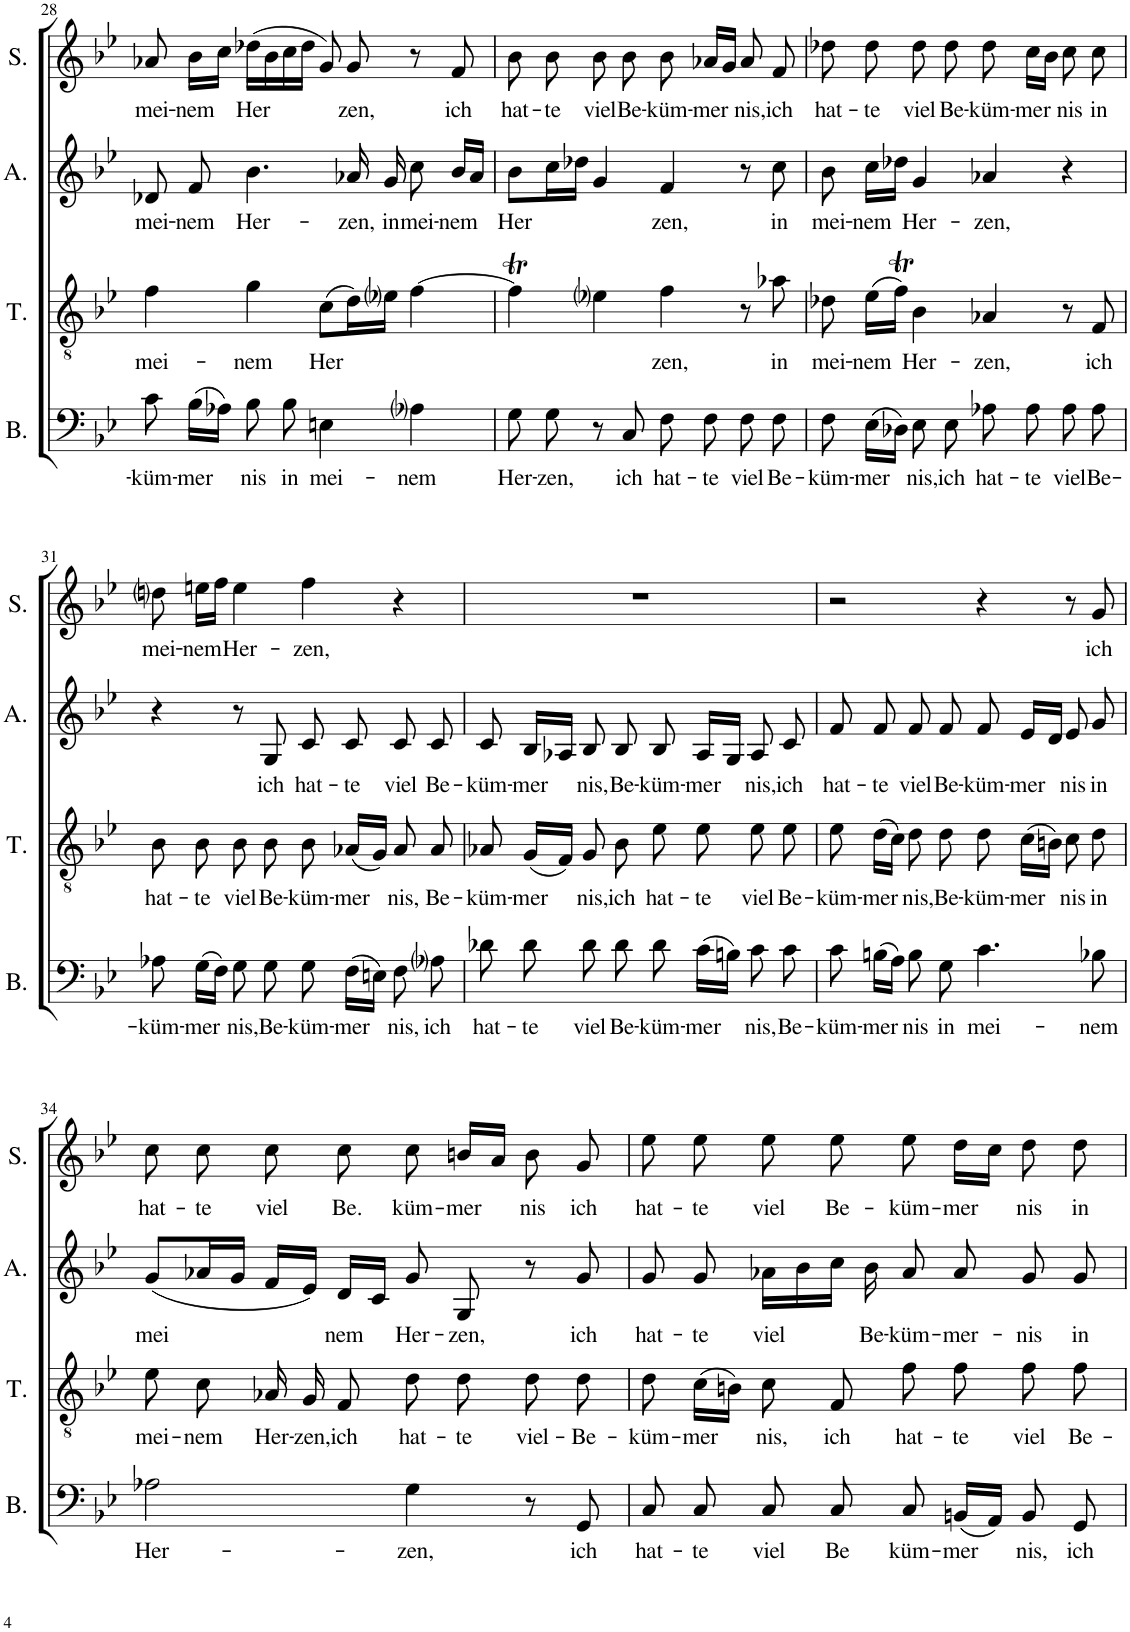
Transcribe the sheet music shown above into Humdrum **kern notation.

**kern	**text	**kern	**text	**kern	**text	**kern	**text
*part4	*part4	*part3	*part3	*part2	*part2	*part1	*part1
*staff4	*staff4	*staff3	*staff3	*staff2	*staff2	*staff1	*staff1
*I"Bass	*	*I"Tenor	*	*I"Alto	*	*I"Soprano	*
*I'B.	*	*I'T.	*	*I'A.	*	*I'S.	*
!!LO:PB:g=z
*clefF4	*	*clefGv2	*	*clefG2	*	*clefG2	*
*k[b-e-]	*	*k[b-e-]	*	*k[b-e-]	*	*k[b-e-]	*
*M4/4	*	*M4/4	*	*M4/4	*	*M4/4	*
*met(c)	*	*met(c)	*	*met(c)	*	*met(c)	*
=28	=28	=28	=28	=28	=28	=28	=28
!	!LO:LY:b	!	!LO:LY:b	!	!LO:LY:b	!	!LO:LY:b
8c\	-küm-	4f\	mei-	8d-X/	mei-	8a-X/	mei-
!	!LO:LY:b	!	!	!	!LO:LY:b	!	!LO:LY:b
(16B-\LL	-mer	.	.	8f/	-nem	16b-\LL	-nem
16A-X\JJ)	.	.	.	.	.	16cc\JJ	.
!	!LO:LY:b	!	!LO:LY:b	!	!LO:LY:b	!	!LO:LY:b
8B-\	nis	4g\	-nem	4.b-\	Her-	(16dd-X\LL	Her
.	.	.	.	.	.	16b-\	.
!	!LO:LY:b	!	!	!	!	!	!
8B-\	in	.	.	.	.	16cc\	.
.	.	.	.	.	.	16dd-\JJ	.
!	!LO:LY:b	!	!LO:LY:b	!	!	!	!
4En\	mei-	(8c\L	Her	.	.	8g/)	.
!	!	!	!	!	!LO:LY:b	!	!LO:LY:b
.	.	16d\L)	.	16a-X/	-zen,	8g/	zen,
!	!	!	!	!	!LO:LY:b	!	!
.	.	16e-i\JJ	.	16g/	in	.	.
!	!LO:LY:b	!	!	!	!LO:LY:b	!	!
4A-i\	-nem	[4f\	.	8cc\	mei-	8r	.
!	!	!	!	!	!LO:LY:b	!	!LO:LY:b
.	.	.	.	16b-/LL	-nem	8f/	ich
.	.	.	.	16a-/JJ	.	.	.
=29	=29	=29	=29	=29	=29	=29	=29
!	!LO:LY:b	!	!	!	!LO:LY:b	!	!LO:LY:b
8G\	Her-	4fT\]	.	8b-\L	Her	8b-\	hat-
!	!LO:LY:b	!	!	!	!	!	!LO:LY:b
8G\	-zen,	.	.	16cc\L	.	8b-\	-te
.	.	.	.	16dd-X\JJ	.	.	.
!	!	!	!	!	!	!	!LO:LY:b
8r	.	4e-i\	.	4g/	.	8b-\	viel
!	!LO:LY:b	!	!	!	!	!	!LO:LY:b
8C/	ich	.	.	.	.	8b-\	Be-
!	!LO:LY:b	!	!LO:LY:b	!	!LO:LY:b	!	!LO:LY:b
8F\	hat-	4f\	zen,	4f/	zen,	8b-\	-küm-
!	!LO:LY:b	!	!	!	!	!	!LO:LY:b
8F\	-te	.	.	.	.	16a-X/LL	-mer
.	.	.	.	.	.	16g/JJ	.
!	!LO:LY:b	!	!	!	!	!	!LO:LY:b
8F\	viel	8r	.	8r	.	8a-/	nis,
!	!LO:LY:b	!	!LO:LY:b	!	!LO:LY:b	!	!LO:LY:b
8F\	Be-	8a-X\	in	8cc\	in	8f/	ich
=30	=30	=30	=30	=30	=30	=30	=30
!	!LO:LY:b	!	!LO:LY:b	!	!LO:LY:b	!	!LO:LY:b
8F\	-küm-	8d-X\	mei-	8b-\	mei-	8dd-X\	hat-
!	!LO:LY:b	!	!LO:LY:b	!	!LO:LY:b	!	!LO:LY:b
(16E-\LL	-mer	(16e-\LL	-nem	16cc\LL	-nem	8dd-\	-te
16D-X\JJ)	.	16fT\JJ)	.	16dd-X\JJ	.	.	.
!	!LO:LY:b	!	!LO:LY:b	!	!LO:LY:b	!	!LO:LY:b
8E-\	nis,	4B-\	Her-	4g/	Her-	8dd-\	viel
!	!LO:LY:b	!	!	!	!	!	!LO:LY:b
8E-\	ich	.	.	.	.	8dd-\	Be-
!	!LO:LY:b	!	!LO:LY:b	!	!LO:LY:b	!	!LO:LY:b
8A-X\	hat-	4A-X/	-zen,	4a-X/	-zen,	8dd-\	-küm-
!	!LO:LY:b	!	!	!	!	!	!LO:LY:b
8A-\	-te	.	.	.	.	16cc\LL	-mer
.	.	.	.	.	.	16b-\JJ	.
!	!LO:LY:b	!	!	!	!	!	!LO:LY:b
8A-\	viel	8r	.	4r	.	8cc\	nis
!	!LO:LY:b	!	!LO:LY:b	!	!	!	!LO:LY:b
8A-\	Be-	8F/	ich	.	.	8cc\	in
!!LO:LB:g=z
=31	=31	=31	=31	=31	=31	=31	=31
!	!LO:LY:b	!	!LO:LY:b	!	!	!	!LO:LY:b
8A-X\	-küm-	8B-\	hat-	4r	.	8ddni\	mei-
!	!LO:LY:b	!	!LO:LY:b	!	!	!	!LO:LY:b
(16G\LL	-mer	8B-\	-te	.	.	16een\LL	-nem
16F\JJ)	.	.	.	.	.	16ff\JJ	.
!	!LO:LY:b	!	!LO:LY:b	!	!	!	!LO:LY:b
8G\	nis,	8B-\	viel	8r	.	4ee\	Her-
!	!LO:LY:b	!	!LO:LY:b	!	!LO:LY:b	!	!
8G\	Be-	8B-\	Be-	8G/	ich	.	.
!	!LO:LY:b	!	!LO:LY:b	!	!LO:LY:b	!	!LO:LY:b
8G\	-küm-	8B-\	-küm-	8c/	hat-	4ff\	-zen,
!	!LO:LY:b	!	!LO:LY:b	!	!LO:LY:b	!	!
(16F\LL	-mer	(16A-X/LL	-mer	8c/	-te	.	.
16En\JJ)	.	16G/JJ)	.	.	.	.	.
!	!LO:LY:b	!	!LO:LY:b	!	!LO:LY:b	!	!
8F\	nis,	8A-/	nis,	8c/	viel	4r	.
!	!LO:LY:b	!	!LO:LY:b	!	!LO:LY:b	!	!
8A-i\	ich	8A-/	Be-	8c/	Be-	.	.
=32	=32	=32	=32	=32	=32	=32	=32
!	!LO:LY:b	!	!LO:LY:b	!	!LO:LY:b	!	!
8d-X\	hat-	8A-X/	-küm-	8c/	-küm-	1r	.
!	!LO:LY:b	!	!LO:LY:b	!	!LO:LY:b	!	!
8d-\	-te	(16G/LL	-mer	16B-/LL	-mer	.	.
.	.	16F/JJ)	.	16A-X/JJ	.	.	.
!	!LO:LY:b	!	!LO:LY:b	!	!LO:LY:b	!	!
8d-\	viel	8G/	nis,	8B-/	nis,	.	.
!	!LO:LY:b	!	!LO:LY:b	!	!LO:LY:b	!	!
8d-\	Be-	8B-\	ich	8B-/	Be-	.	.
!	!LO:LY:b	!	!LO:LY:b	!	!LO:LY:b	!	!
8d-\	-küm-	8e-\	hat-	8B-/	-küm-	.	.
!	!LO:LY:b	!	!LO:LY:b	!	!LO:LY:b	!	!
(16c\LL	-mer	8e-\	-te	16A-/LL	-mer	.	.
16Bn\JJ)	.	.	.	16G/JJ	.	.	.
!	!LO:LY:b	!	!LO:LY:b	!	!LO:LY:b	!	!
8c\	nis,	8e-\	viel	8A-/	nis,	.	.
!	!LO:LY:b	!	!LO:LY:b	!	!LO:LY:b	!	!
8c\	Be-	8e-\	Be-	8c/	ich	.	.
=33	=33	=33	=33	=33	=33	=33	=33
!	!LO:LY:b	!	!LO:LY:b	!	!LO:LY:b	!	!
8c\	-küm-	8e-\	-küm-	8f/	hat-	2r	.
!	!LO:LY:b	!	!LO:LY:b	!	!LO:LY:b	!	!
(16Bn\LL	-mer	(16d\LL	-mer	8f/	-te	.	.
16A\JJ)	.	16c\JJ)	.	.	.	.	.
!	!LO:LY:b	!	!LO:LY:b	!	!LO:LY:b	!	!
8B\	nis	8d\	nis,	8f/	viel	.	.
!	!LO:LY:b	!	!LO:LY:b	!	!LO:LY:b	!	!
8G\	in	8d\	Be-	8f/	Be-	.	.
!	!LO:LY:b	!	!LO:LY:b	!	!LO:LY:b	!	!
4.c\	mei-	8d\	-küm-	8f/	-küm-	4r	.
!	!	!	!LO:LY:b	!	!LO:LY:b	!	!
.	.	(16c\LL	-mer	16e-/LL	-mer	.	.
.	.	16Bn\JJ)	.	16d/JJ	.	.	.
!	!	!	!LO:LY:b	!	!LO:LY:b	!	!
.	.	8c\	nis	8e-/	nis	8r	.
!	!LO:LY:b	!	!LO:LY:b	!	!LO:LY:b	!	!LO:LY:b
8B-X\	-nem	8d\	in	8g/	in	8g/	ich
!!LO:LB:g=z
=34	=34	=34	=34	=34	=34	=34	=34
!	!LO:LY:b	!	!LO:LY:b	!	!LO:LY:b	!	!LO:LY:b
2A-X\	Her-	8e-\	mei-	(8g/L	mei	8cc\	hat-
!	!	!	!LO:LY:b	!	!	!	!LO:LY:b
.	.	8c\	-nem	16a-X/L	.	8cc\	-te
.	.	.	.	16g/JJ	.	.	.
!	!	!	!LO:LY:b	!	!	!	!LO:LY:b
.	.	16A-X/	Her-	16f/LL	.	8cc\	viel
!	!	!	!LO:LY:b	!	!	!	!
.	.	16G/	-zen,	16e-/JJ)	.	.	.
!	!	!	!LO:LY:b	!	!LO:LY:b	!	!LO:LY:b
.	.	8F/	ich	16d/LL	nem	8cc\	Be.
.	.	.	.	16c/JJ	.	.	.
!	!LO:LY:b	!	!LO:LY:b	!	!LO:LY:b	!	!LO:LY:b
4G\	-zen,	8d\	hat-	8g/	Her-	8cc\	küm-
!	!	!	!LO:LY:b	!	!LO:LY:b	!	!LO:LY:b
.	.	8d\	-te	8G/	-zen,	16bn/LL	-mer
.	.	.	.	.	.	16a/JJ	.
!	!	!	!LO:LY:b	!	!	!	!LO:LY:b
8r	.	8d\	viel-	8r	.	8b\	nis
!	!LO:LY:b	!	!LO:LY:b	!	!LO:LY:b	!	!LO:LY:b
8GG/	ich	8d\	-Be-	8g/	ich	8g/	ich
=35	=35	=35	=35	=35	=35	=35	=35
!	!LO:LY:b	!	!LO:LY:b	!	!LO:LY:b	!	!LO:LY:b
8C/	hat-	8d\	-küm-	8g/	hat-	8ee-\	hat-
!	!LO:LY:b	!	!LO:LY:b	!	!LO:LY:b	!	!LO:LY:b
8C/	-te	(16c\LL	-mer	8g/	-te	8ee-\	-te
.	.	16Bn\JJ)	.	.	.	.	.
!	!LO:LY:b	!	!LO:LY:b	!	!LO:LY:b	!	!LO:LY:b
8C/	viel	8c\	nis,	16a-X\LL	viel	8ee-\	viel
.	.	.	.	16b-\	.	.	.
!	!LO:LY:b	!	!LO:LY:b	!	!	!	!LO:LY:b
8C/	Be	8F/	ich	16cc\JJ	.	8ee-\	Be-
!	!	!	!	!	!LO:LY:b	!	!
.	.	.	.	16b-\	Be-	.	.
!	!LO:LY:b	!	!LO:LY:b	!	!LO:LY:b	!	!LO:LY:b
8C/	küm-	8f\	hat-	8a-/	-küm-	8ee-\	-küm-
!	!LO:LY:b	!	!LO:LY:b	!	!LO:LY:b	!	!LO:LY:b
(16BBn/LL	-mer	8f\	-te	8a-/	-mer-	16dd\LL	-mer
16AA/JJ)	.	.	.	.	.	16cc\JJ	.
!	!LO:LY:b	!	!LO:LY:b	!	!LO:LY:b	!	!LO:LY:b
8BB/	nis,	8f\	viel	8g/	-nis	8dd\	nis
!	!LO:LY:b	!	!LO:LY:b	!	!LO:LY:b	!	!LO:LY:b
8GG/	ich	8f\	Be-	8g/	in	8dd\	in
=	=	=	=	=	=	=	=
*-	*-	*-	*-	*-	*-	*-	*-
